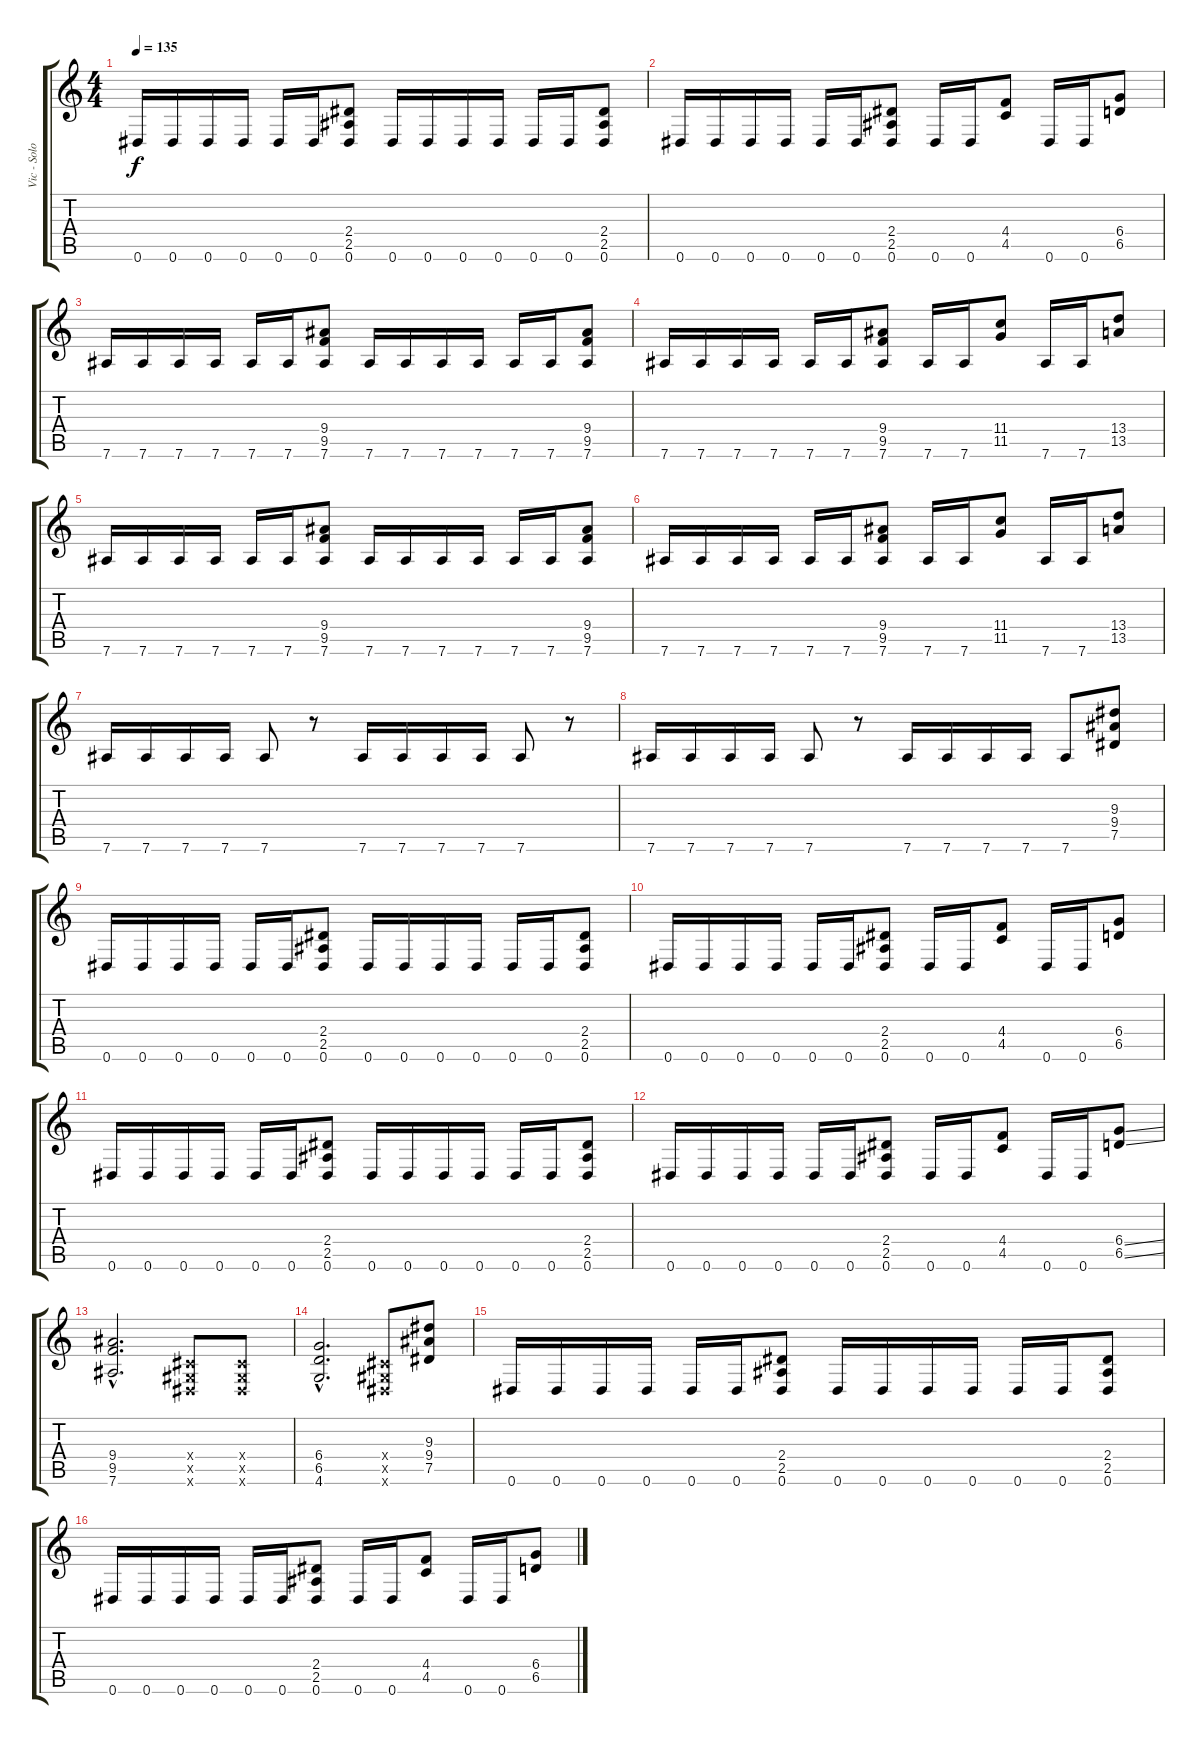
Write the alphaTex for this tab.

\track ("Vic - Solo" "Vic - Solo") {instrument distortionguitar}
\staff {score tabs}
\tuning (Eb4 Bb3 Gb3 Db3 Ab2 Eb2) {hide}
\ts (4 4)
\tempo 135
\clef g2
\ks c
0.6.16{dy f} 0.6.16 0.6.16 0.6.16 0.6.16 0.6.16 (2.4 2.5 0.6).8 0.6.16 0.6.16 0.6.16 0.6.16 0.6.16 0.6.16 (2.4 2.5 0.6).8 |
0.6.16 0.6.16 0.6.16 0.6.16 0.6.16 0.6.16 (2.4 2.5 0.6).8 0.6.16 0.6.16 (4.4 4.5).8 0.6.16 0.6.16 (6.4 6.5).8 |
7.6.16 7.6.16 7.6.16 7.6.16 7.6.16 7.6.16 (9.4 9.5 7.6).8 7.6.16 7.6.16 7.6.16 7.6.16 7.6.16 7.6.16 (9.4 9.5 7.6).8 |
7.6.16 7.6.16 7.6.16 7.6.16 7.6.16 7.6.16 (9.4 9.5 7.6).8 7.6.16 7.6.16 (11.4 11.5).8 7.6.16 7.6.16 (13.4 13.5).8 |
7.6.16 7.6.16 7.6.16 7.6.16 7.6.16 7.6.16 (9.4 9.5 7.6).8 7.6.16 7.6.16 7.6.16 7.6.16 7.6.16 7.6.16 (9.4 9.5 7.6).8 |
7.6.16 7.6.16 7.6.16 7.6.16 7.6.16 7.6.16 (9.4 9.5 7.6).8 7.6.16 7.6.16 (11.4 11.5).8 7.6.16 7.6.16 (13.4 13.5).8 |
7.6.16 7.6.16 7.6.16 7.6.16 7.6.8 r.8 7.6.16 7.6.16 7.6.16 7.6.16 7.6.8 r.8 |
7.6.16 7.6.16 7.6.16 7.6.16 7.6.8 r.8 7.6.16 7.6.16 7.6.16 7.6.16 7.6.8 (9.3 9.4 7.5).8 |
0.6.16 0.6.16 0.6.16 0.6.16 0.6.16 0.6.16 (2.4 2.5 0.6).8 0.6.16 0.6.16 0.6.16 0.6.16 0.6.16 0.6.16 (2.4 2.5 0.6).8 |
0.6.16 0.6.16 0.6.16 0.6.16 0.6.16 0.6.16 (2.4 2.5 0.6).8 0.6.16 0.6.16 (4.4 4.5).8 0.6.16 0.6.16 (6.4 6.5).8 |
0.6.16 0.6.16 0.6.16 0.6.16 0.6.16 0.6.16 (2.4 2.5 0.6).8 0.6.16 0.6.16 0.6.16 0.6.16 0.6.16 0.6.16 (2.4 2.5 0.6).8 |
0.6.16 0.6.16 0.6.16 0.6.16 0.6.16 0.6.16 (2.4 2.5 0.6).8 0.6.16 0.6.16 (4.4 4.5).8 0.6.16 0.6.16 (6.4{ss} 6.5{ss}).8 |
(9.4{hac} 9.5{hac} 7.6{hac}).2{d} (0.4{x} 0.5{x} 0.6{x}).8 (0.4{x} 0.5{x} 0.6{x}).8 |
(6.4{hac} 6.5{hac} 4.6{hac}).2{d} (0.4{x} 0.5{x} 0.6{x}).8 (9.3 9.4 7.5).8 |
0.6.16 0.6.16 0.6.16 0.6.16 0.6.16 0.6.16 (2.4 2.5 0.6).8 0.6.16 0.6.16 0.6.16 0.6.16 0.6.16 0.6.16 (2.4 2.5 0.6).8 |
0.6.16 0.6.16 0.6.16 0.6.16 0.6.16 0.6.16 (2.4 2.5 0.6).8 0.6.16 0.6.16 (4.4 4.5).8 0.6.16 0.6.16 (6.4{ss} 6.5{ss}).8
